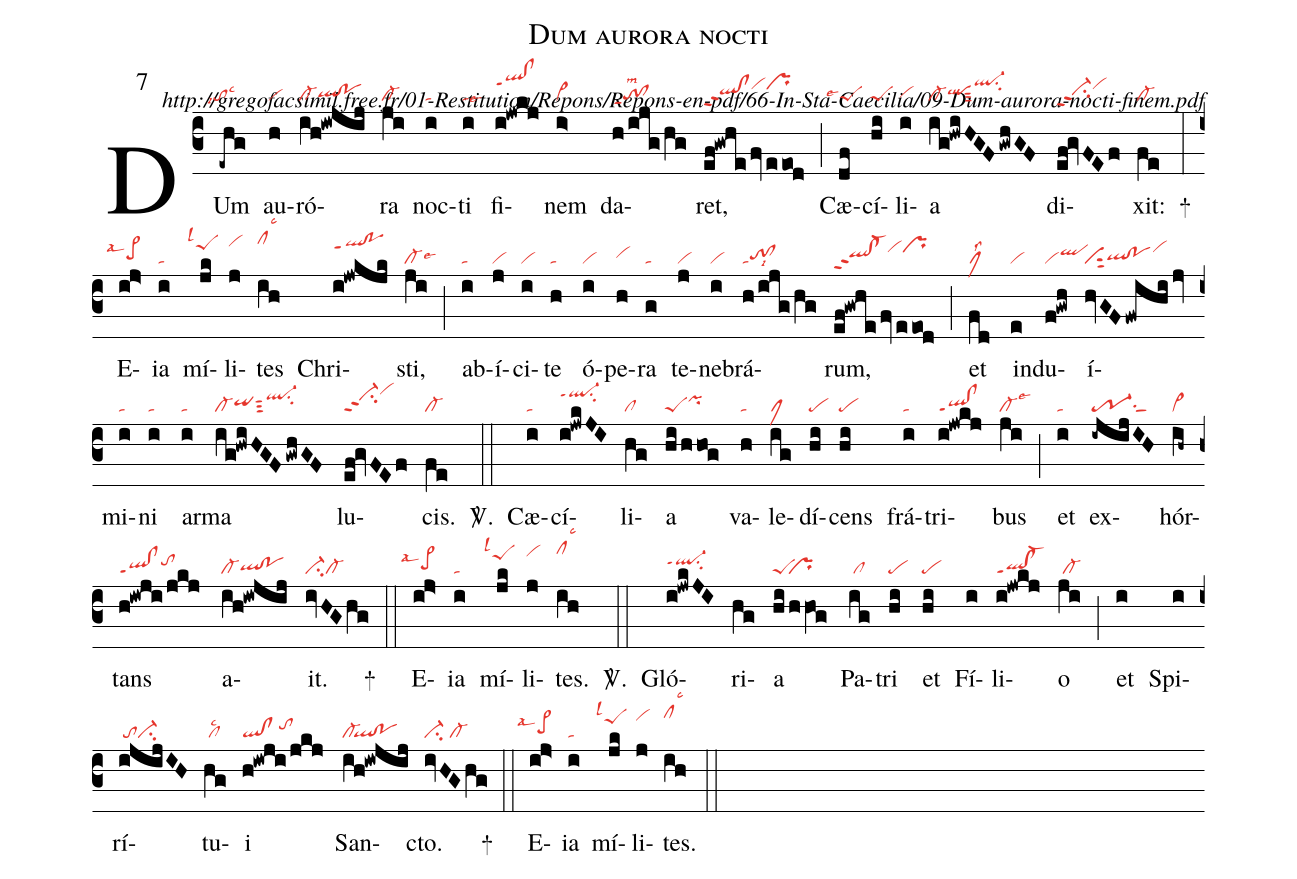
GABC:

name: Dum aurora nocti;
commentary: http://gregofacsimil.free.fr/01-Restitution/Repons/Repons-en-pdf/66-In-Sta-Caecilia/09-Dum-aurora-nocti-finem.pdf;
mode: 7;
nabc-lines: 1;
%%
(c3)
DUm(-ehg|```tolsi7lsc3) au(h|vi)ró(ih!iwjij|cl-qlhg!pohg)ra(ji|cl-) noc(i|ta)ti(i|talse6) fi(i!jwkj|qlhk!clhkppt1)nem(i>|vi>) da(h/ijg/hg|to!clppt1lsm2)ret,(ef!gwhe/fveeod|qlhh!clhhppt2vihjprhj) (;)
Cæ(df|```peSlse4)cí(hi|peS)li(i|vihg)a(ig!hwiHGFgwhGF|cl-qlhhsut3ql-hksu2) di(ef!gvFEf|vi-hhppt2su2vihj)xit:(fe|cl-) +(:)
E(ij>|```pe>hhlsal4)ia(i|ta) mí(jk|```peShklsl1)li(j|vihl)tes(ih|clhmlsc3) Chri(i!jwkjk|qlhk!pohkppt1)sti,(ji|cl-lse6) (;)
ab(i|ta)í(j|vi)ci(i|vi)te(h|ta) ó(i|vi)pe(h|vihh)ra(g|ta) te(j|vi)ne(i|vi)brá(h/ijg/hg|tatohg!clhglsi8)rum,(ef!gwhe/fveeod|qlhh!cl-hhppt2vihjprhj) (;)
et(fd|clMlss2) in(e|vi)du(f!gwh|viqlhi)í(hvGFfwihi/jv|visut2qlhg!pohgvihj)mi(i|ta)ni(i|ta) ar(i|ta)ma(ig!hwiHGFgwhGF|cl-qihhsut3ql-hjsu2) lu(ef!gvFEf|vi-hjppt2su2vihl)cis.(fe|cl-) <sp>V/</sp>.(::)
Cæ(i|ta)cí(i!jwkJI|ql-hkppt1su2)li(hg|cl)a(hi/hhog|peSpihi) va(h|ta)le(ig|clM)dí(hi|pe)cens(hi|pe) frá(i|ta)tri(i!jwkj|ql!clppt1)bus(ji|cl-lse3) (;)
et(i|ta) ex(-ijijIH|tr-1su1sut1)hór(ih~|vi>)tans(h!iwji/jkj|ql!clppt1tohi) a(ih!iwjij|cl-qlhg!pohg)it.(ivHGhg|ci-cl-) +(::)
E(ij>|```pe>hhlsal4)ia(i|ta) mí(jk|```peShklsl1)li(j|vihl)tes.(ih|clhmlsc3) <sp>V/</sp>.(::)
Gló(i!jwkJI|ql-hippt1su2)ri(hg)a(hi/hhVO!g|peS``pr) Pa(ig|/cl)tri(hi|pe) et(hi|pe) Fí(i)li(i!jwkj|ql!cl-ppt1)o(ji|/cl-) (;)
et(i) Spi(i)rí(i!@jijIH|/toci-)tu(hg|/cllsc2)i(h!iwji/jkj|ql!cl/tohi) San(ih!iw!@jij|cl-``ql!po)cto.(ivHGhg|ci-/cl-) +(::)
E(ij>|```pe>hhlsal4)ia(i|ta) mí(jk|```peShklsl1)li(j|vihl)tes.(ih|clhmlsc3) (::)
